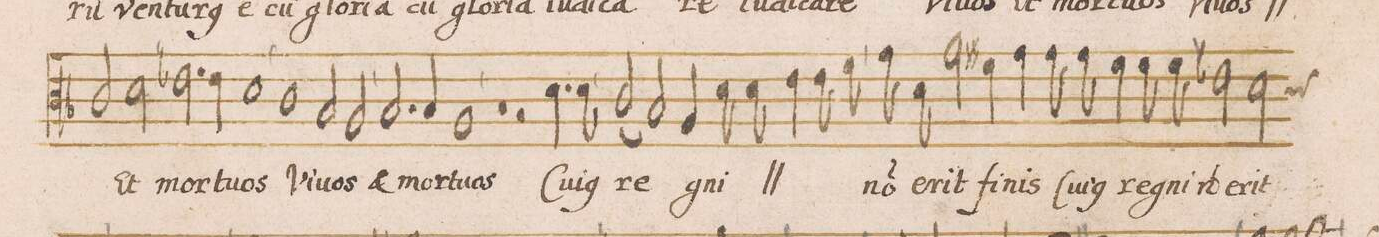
**kern	**text	**text
*I"DISCANTVS	*	*
*clefC3	*	*
*k[b-]	*	*
*met(C|)	*	*
*M2/1	*	*
2c/	-uos	.
*	*Xij	*
2d\	et	.
=122-	=122-	=122-
2.e-X\	mo-	.
4e-\	-tu-	.
1d\	-os	.
=123-	=123-	=123-
1c\	Vi-	.
2B-/	uos	.
2A/	et	.
=124-	=124-	=124-
2.B-/	mor-	.
4B-/	-tu-	.
1A/	-os	.
=125-	=125-	=125-
1r	.	.
2r	.	.
4.d\	Cu-	.
8d\	-i(us)	.
=126-	=126-	=126-
(2c/	re-	.
2B-/)	.	.
4A/	-gni	.
*	*ij	*
8d\	Cu-	.
8d\	-ius	.
4e\	re-	.
8e\	-gni	.
*	*Xij	*
8f\	no(n)	.
=127-	=127-	=127-
8g\	e-	.
8d\	-rit	.
2g\	fi-	.
4f#X\	.	.
4g\	-nis	.
8g\	Cu-	.
8g\	-i(us)	.
4fny\	re-	.
8f\	-gni	.
8f\	n(on)	.
=128-	=128-	=128-
2e-X\	e-	.
2d\	-rit	.
*-	*-	*-
